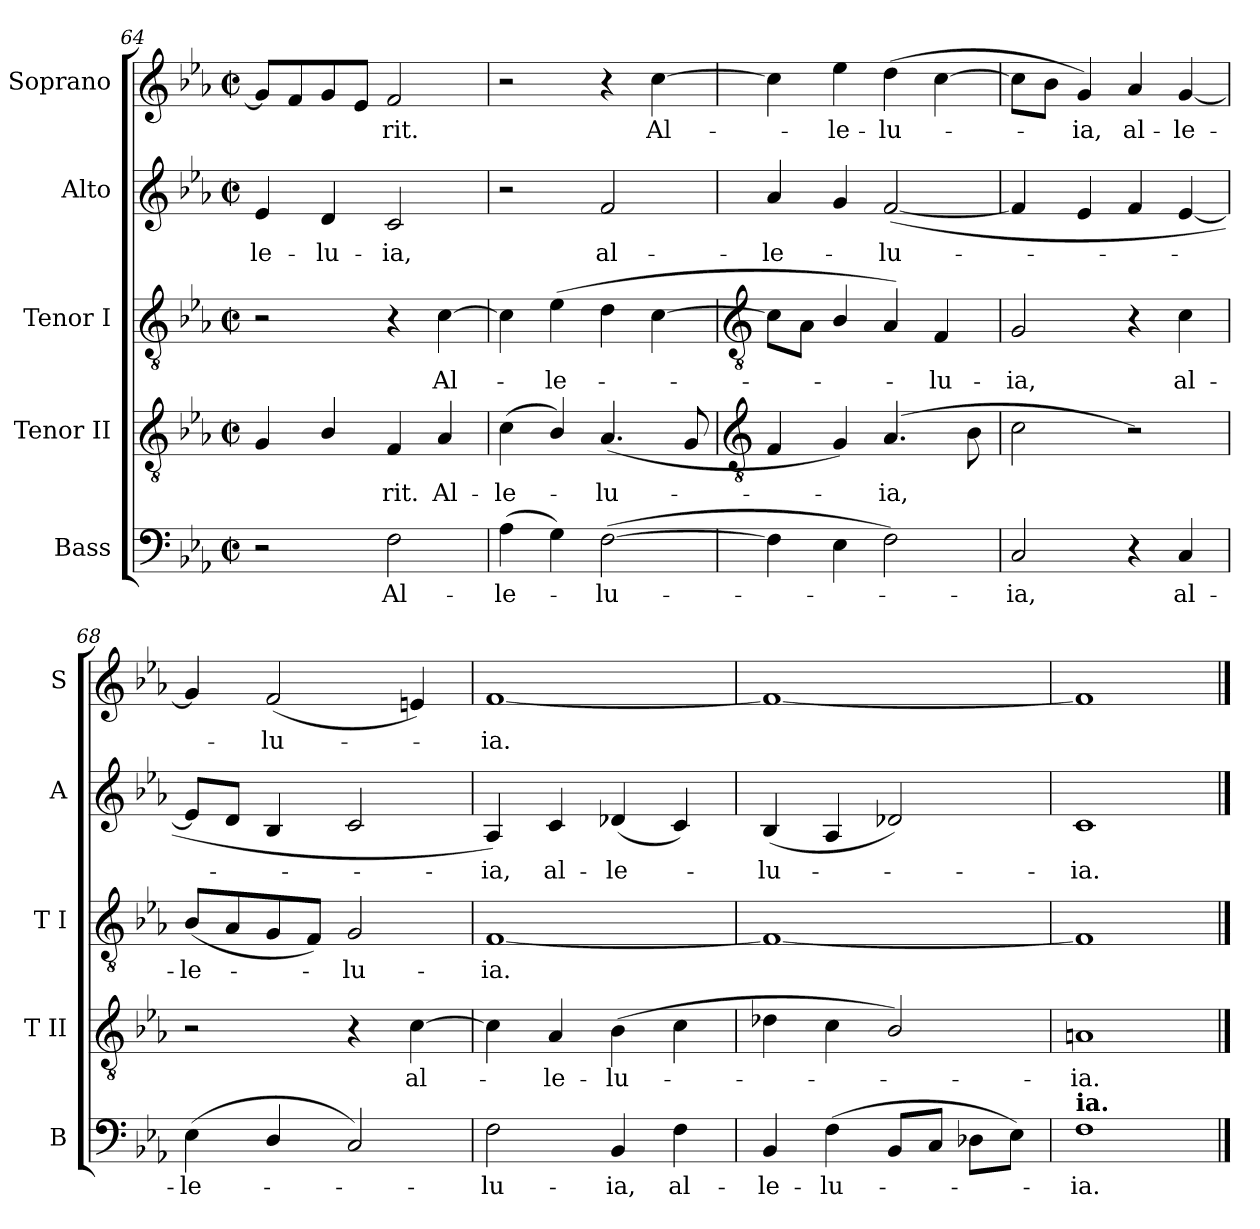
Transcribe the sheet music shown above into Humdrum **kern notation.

**kern	**text	**kern	**text	**kern	**text	**kern	**text	**kern	**text
*part5	*part5	*part4	*part4	*part3	*part3	*part2	*part2	*part1	*part1
*staff5	*staff5	*staff4	*staff4	*staff3	*staff3	*staff2	*staff2	*staff1	*staff1
*I"Bass	*	*I"Tenor II	*	*I"Tenor I	*	*I"Alto	*	*I"Soprano	*
*I'B	*	*I'T II	*	*I'T I	*	*I'A	*	*I'S	*
*clefF4	*	*clefGv2	*	*clefGv2	*	*clefG2	*	*clefG2	*
*k[b-e-a-]	*	*k[b-e-a-]	*	*k[b-e-a-]	*	*k[b-e-a-]	*	*k[b-e-a-]	*
*E-:	*	*E-:	*	*E-:	*	*E-:	*	*E-:	*
*M2/2	*	*M2/2	*	*M2/2	*	*M2/2	*	*M2/2	*
*met(c|)	*	*met(c|)	*	*met(c|)	*	*met(c|)	*	*met(c|)	*
=64	=64	=64	=64	=64	=64	=64	=64	=64	=64
!	!	!	!	!	!	!	!LO:LY:b	!	!
2r	.	4G	.	2r	.	4e-	-le-	8gL]	.
.	.	.	.	.	.	.	.	8f	.
!	!	!	!	!	!	!	!LO:LY:b	!	!
.	.	4B-/	.	.	.	4d	-lu-	8g	.
.	.	.	.	.	.	.	.	8e-J	.
!	!LO:LY:b	!	!LO:LY:b	!	!	!	!LO:LY:b	!	!LO:LY:b
2F	Al-	4F	rit.	4r	.	2c	-ia,	2f	rit.
!	!	!	!LO:LY:b	!	!LO:LY:b	!	!	!	!
.	.	4A-	Al-	[4c	Al-	.	.	.	.
=65	=65	=65	=65	=65	=65	=65	=65	=65	=65
!	!LO:LY:b	!	!LO:LY:b	!	!	!	!	!	!
(>4A-	-le-	(<4c	-le-	4c]	.	2r	.	2r	.
!	!	!	!	!	!LO:LY:b	!	!	!	!
4G)	.	4B-/)	.	(>4e-	le-	.	.	.	.
!	!LO:LY:b	!	!LO:LY:b	!	!	!	!LO:LY:b	!	!
(>[2F	lu-	(<4.A-	lu-	4d	.	2f	al-	4r	.
!	!	!	!	!	!	!	!	!	!LO:LY:b
.	.	.	.	[4c	.	.	.	[4cc	Al-
.	.	8G	.	.	.	.	.	.	.
!!LO:LB:g=z
=66	=66	=66	=66	=66	=66	=66	=66	=66	=66
*	*	*clefGv2	*	*clefGv2	*	*	*	*	*
!	!	!	!	!	!	!	!LO:LY:b	!	!
4F]	.	4F	.	8cL]	.	4a-	-le-	4cc]	.
.	.	.	.	8A-J	.	.	.	.	.
!	!	!	!	!	!	!	!	!	!LO:LY:b
4E-	.	4G)	.	4B-/	.	4g	.	4ee-	le-
!	!	!	!LO:LY:b	!	!	!	!LO:LY:b	!	!LO:LY:b
2F)	.	(>4.A-	ia,	4A-)	.	(<[2f	lu-	(>4dd	-lu-
!	!	!	!	!	!LO:LY:b	!	!	!	!
.	.	.	.	4F	lu-	.	.	[4cc	.
.	.	8B-	.	.	.	.	.	.	.
=67	=67	=67	=67	=67	=67	=67	=67	=67	=67
!	!LO:LY:b	!	!	!	!LO:LY:b	!	!	!	!
2C	ia,	2c	.	2G	-ia,	4f]	.	8ccL]	.
.	.	.	.	.	.	.	.	8b-J	.
!	!	!	!	!	!	!	!	!	!LO:LY:b
.	.	.	.	.	.	4e-	.	4g)	ia,
!	!	!	!	!	!	!	!	!	!LO:LY:b
4r	.	2r)	.	4r	.	4f	.	4a-	al-
!	!LO:LY:b	!	!	!	!LO:LY:b	!	!	!	!LO:LY:b
4C	al-	.	.	4c	al-	[4e-	.	[4g	-le-
=68	=68	=68	=68	=68	=68	=68	=68	=68	=68
!	!LO:LY:b	!	!	!	!LO:LY:b	!	!	!	!
(<4E-	-le-	2r	.	(<8B-L	-le-	8e-L]	.	4g]	.
.	.	.	.	8A-	.	8dJ	.	.	.
!	!	!	!	!	!	!	!	!	!LO:LY:b
4D/	.	.	.	8G	.	4B-	.	(<2f	lu-
.	.	.	.	8FJ)	.	.	.	.	.
!	!	!	!	!	!LO:LY:b	!	!	!	!
2C)	.	4r	.	2G	lu-	2c	.	.	.
!	!	!	!LO:LY:b	!	!	!	!	!	!
.	.	[4c	al-	.	.	.	.	4en)	.
=69	=69	=69	=69	=69	=69	=69	=69	=69	=69
!	!LO:LY:b	!	!	!	!LO:LY:b	!	!LO:LY:b	!	!LO:LY:b
2F	lu-	4c]	.	[1F	-ia.	4A-)	ia,	[1f	ia.
!	!	!	!LO:LY:b	!	!	!	!LO:LY:b	!	!
.	.	4A-	le-	.	.	4c	al-	.	.
!	!LO:LY:b	!	!LO:LY:b	!	!	!	!LO:LY:b	!	!
4BB-	-ia,	(>4B-	-lu-	.	.	(<4d-X	-le-	.	.
!	!LO:LY:b	!	!	!	!	!	!	!	!
4F	al-	4c	.	.	.	4c)	.	.	.
=70	=70	=70	=70	=70	=70	=70	=70	=70	=70
!	!LO:LY:b	!	!	!	!	!	!LO:LY:b	!	!
4BB-	-le-	4d-X	.	1F_	.	(<4B-	lu-	1f_	.
!	!LO:LY:b	!	!	!	!	!	!	!	!
(>4F	-lu-	4c	.	.	.	4A-	.	.	.
8BB-L	.	2B-/)	.	.	.	2d-X)	.	.	.
8CJ	.	.	.	.	.	.	.	.	.
8D-XL	.	.	.	.	.	.	.	.	.
8E-J)	.	.	.	.	.	.	.	.	.
=71	=71	=71	=71	=71	=71	=71	=71	=71	=71
!LO:TX:a:B:t=ia.	!	!	!	!	!	!	!	!	!
!	!LO:LY:b	!	!LO:LY:b	!	!	!	!LO:LY:b	!	!
1F	ia.	1An	ia.	1F]	.	1c	ia.	1f]	.
==	==	==	==	==	==	==	==	==	==
*-	*-	*-	*-	*-	*-	*-	*-	*-	*-
